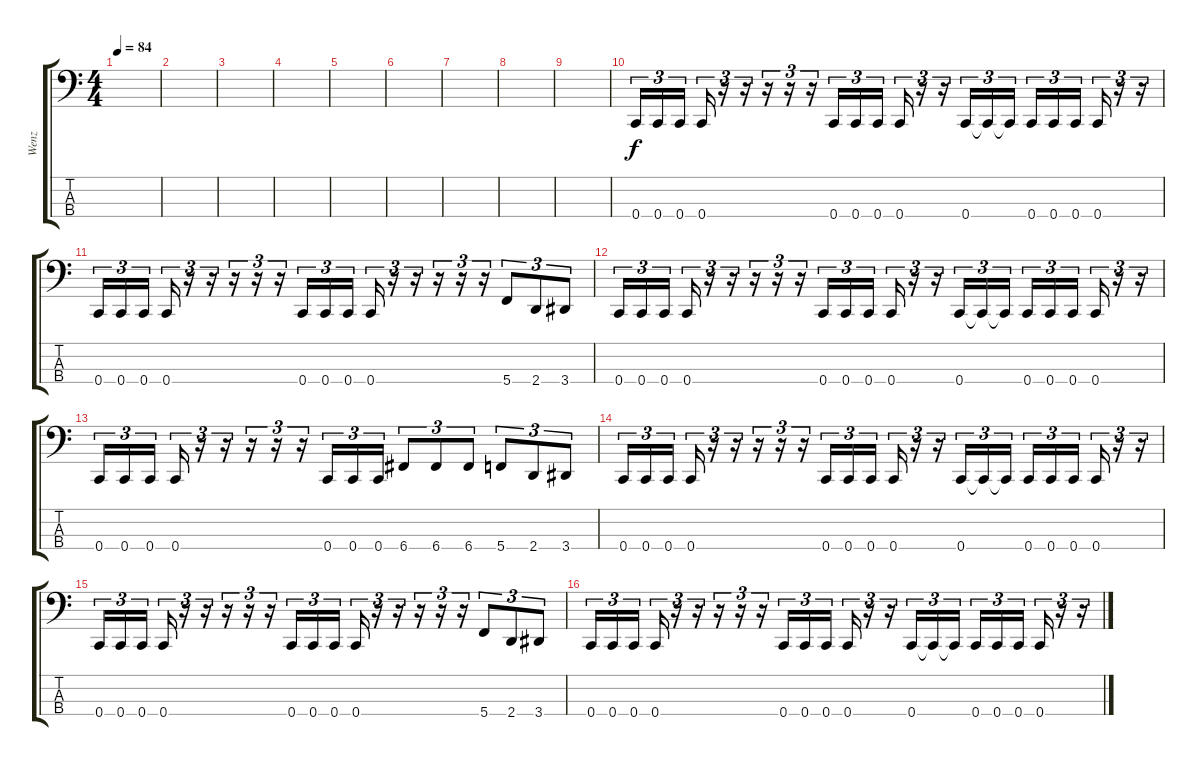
\track ("Wenz" "Wenz") {instrument electricbasspick}
\staff {score tabs}
\tuning (F2 C2 G1 C1) {hide}
\ts (4 4)
\tempo 84
\clef f4
\ks c
|
|
|
|
|
|
|
|
|
0.4.16{tu (3 2)} 0.4.16{tu (3 2)} 0.4.16{tu (3 2) beam splitsecondary} 0.4.16{tu (3 2)} r.16{tu (3 2)} r.16{tu (3 2)} r.16{tu (3 2)} r.16{tu (3 2)} r.16{tu (3 2)} 0.4.16{tu (3 2)} 0.4.16{tu (3 2)} 0.4.16{tu (3 2)} 0.4.16{tu (3 2)} r.16{tu (3 2)} r.16{tu (3 2)} 0.4.16{tu (3 2)} 0.4{t}.16{tu (3 2)} 0.4{t}.16{tu (3 2)} 0.4.16{tu (3 2)} 0.4.16{tu (3 2)} 0.4.16{tu (3 2) beam splitsecondary} 0.4.16{tu (3 2)} r.16{tu (3 2)} r.16{tu (3 2)} |
0.4.16{tu (3 2)} 0.4.16{tu (3 2)} 0.4.16{tu (3 2) beam splitsecondary} 0.4.16{tu (3 2)} r.16{tu (3 2)} r.16{tu (3 2)} r.16{tu (3 2)} r.16{tu (3 2)} r.16{tu (3 2)} 0.4.16{tu (3 2)} 0.4.16{tu (3 2)} 0.4.16{tu (3 2)} 0.4.16{tu (3 2)} r.16{tu (3 2)} r.16{tu (3 2)} r.16{tu (3 2)} r.16{tu (3 2)} r.16{tu (3 2)} 5.4.8{tu (3 2)} 2.4.8{tu (3 2)} 3.4.8{tu (3 2)} |
0.4.16{tu (3 2)} 0.4.16{tu (3 2)} 0.4.16{tu (3 2) beam splitsecondary} 0.4.16{tu (3 2)} r.16{tu (3 2)} r.16{tu (3 2)} r.16{tu (3 2)} r.16{tu (3 2)} r.16{tu (3 2)} 0.4.16{tu (3 2)} 0.4.16{tu (3 2)} 0.4.16{tu (3 2)} 0.4.16{tu (3 2)} r.16{tu (3 2)} r.16{tu (3 2)} 0.4.16{tu (3 2)} 0.4{t}.16{tu (3 2)} 0.4{t}.16{tu (3 2)} 0.4.16{tu (3 2)} 0.4.16{tu (3 2)} 0.4.16{tu (3 2) beam splitsecondary} 0.4.16{tu (3 2)} r.16{tu (3 2)} r.16{tu (3 2)} |
0.4.16{tu (3 2)} 0.4.16{tu (3 2)} 0.4.16{tu (3 2) beam splitsecondary} 0.4.16{tu (3 2)} r.16{tu (3 2)} r.16{tu (3 2)} r.16{tu (3 2)} r.16{tu (3 2)} r.16{tu (3 2)} 0.4.16{tu (3 2)} 0.4.16{tu (3 2)} 0.4.16{tu (3 2)} 6.4.8{tu (3 2)} 6.4.8{tu (3 2)} 6.4.8{tu (3 2)} 5.4.8{tu (3 2)} 2.4.8{tu (3 2)} 3.4.8{tu (3 2)} |
0.4.16{tu (3 2)} 0.4.16{tu (3 2)} 0.4.16{tu (3 2) beam splitsecondary} 0.4.16{tu (3 2)} r.16{tu (3 2)} r.16{tu (3 2)} r.16{tu (3 2)} r.16{tu (3 2)} r.16{tu (3 2)} 0.4.16{tu (3 2)} 0.4.16{tu (3 2)} 0.4.16{tu (3 2)} 0.4.16{tu (3 2)} r.16{tu (3 2)} r.16{tu (3 2)} 0.4.16{tu (3 2)} 0.4{t}.16{tu (3 2)} 0.4{t}.16{tu (3 2)} 0.4.16{tu (3 2)} 0.4.16{tu (3 2)} 0.4.16{tu (3 2) beam splitsecondary} 0.4.16{tu (3 2)} r.16{tu (3 2)} r.16{tu (3 2)} |
0.4.16{tu (3 2)} 0.4.16{tu (3 2)} 0.4.16{tu (3 2) beam splitsecondary} 0.4.16{tu (3 2)} r.16{tu (3 2)} r.16{tu (3 2)} r.16{tu (3 2)} r.16{tu (3 2)} r.16{tu (3 2)} 0.4.16{tu (3 2)} 0.4.16{tu (3 2)} 0.4.16{tu (3 2)} 0.4.16{tu (3 2)} r.16{tu (3 2)} r.16{tu (3 2)} r.16{tu (3 2)} r.16{tu (3 2)} r.16{tu (3 2)} 5.4.8{tu (3 2)} 2.4.8{tu (3 2)} 3.4.8{tu (3 2)} |
0.4.16{tu (3 2)} 0.4.16{tu (3 2)} 0.4.16{tu (3 2) beam splitsecondary} 0.4.16{tu (3 2)} r.16{tu (3 2)} r.16{tu (3 2)} r.16{tu (3 2)} r.16{tu (3 2)} r.16{tu (3 2)} 0.4.16{tu (3 2)} 0.4.16{tu (3 2)} 0.4.16{tu (3 2)} 0.4.16{tu (3 2)} r.16{tu (3 2)} r.16{tu (3 2)} 0.4.16{tu (3 2)} 0.4{t}.16{tu (3 2)} 0.4{t}.16{tu (3 2)} 0.4.16{tu (3 2)} 0.4.16{tu (3 2)} 0.4.16{tu (3 2) beam splitsecondary} 0.4.16{tu (3 2)} r.16{tu (3 2)} r.16{tu (3 2)}
